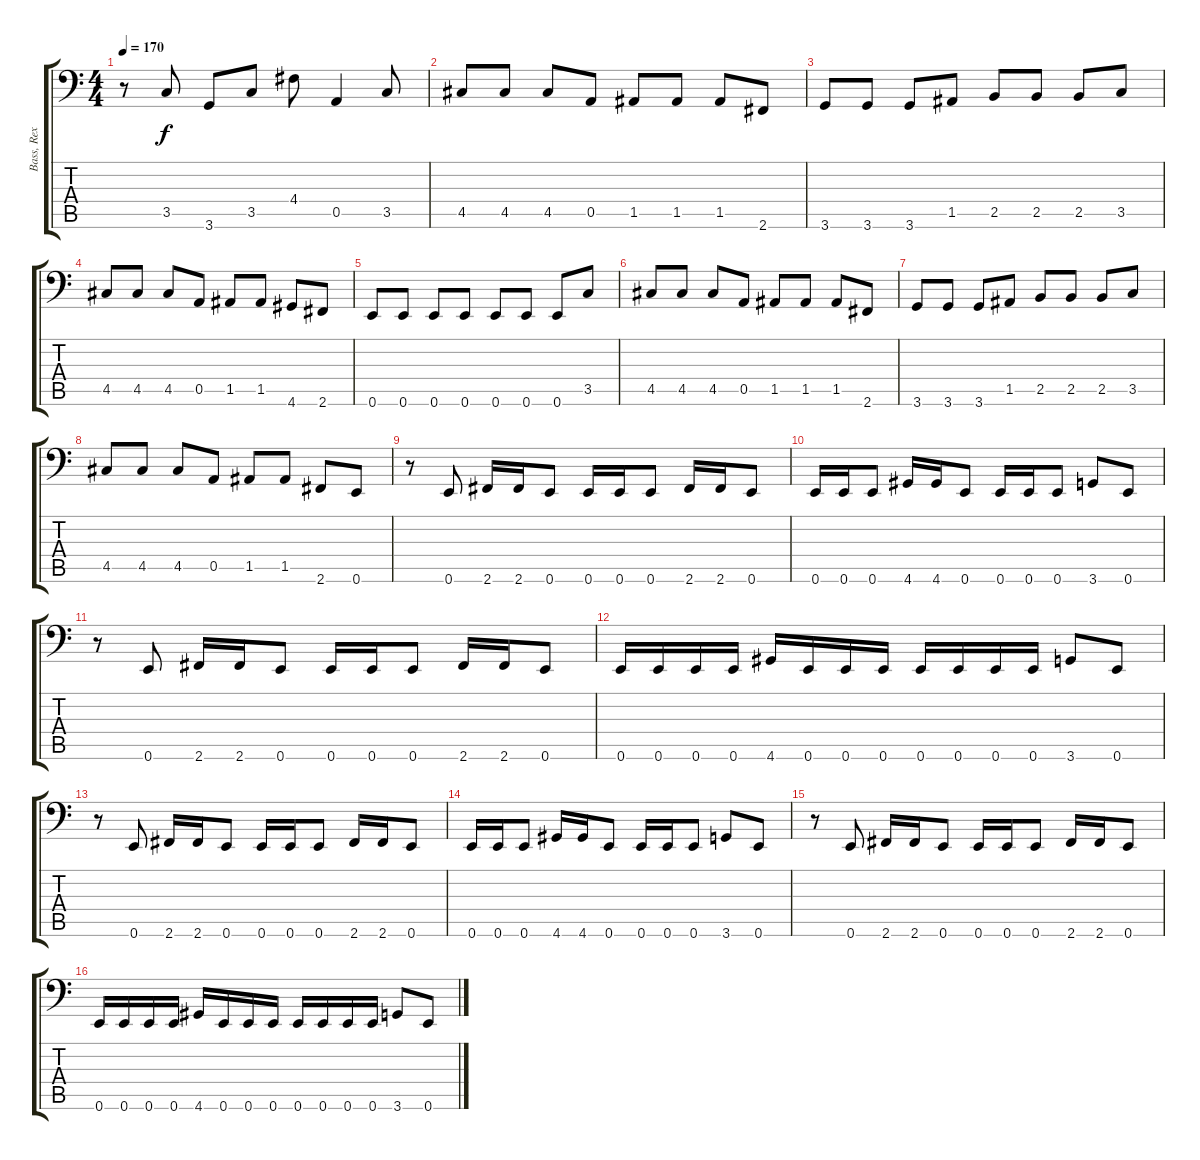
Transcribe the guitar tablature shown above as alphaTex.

\track ("Bass, Rex" "Bass, Rex") {instrument electricbasspick}
\staff {score tabs}
\tuning (E3 B2 G2 D2 A1 E1) {hide}
\ts (4 4)
\tempo 170
\clef f4
\ks c
r.8{dy f} 3.5.8 3.6.8 3.5.8 4.4.8 0.5.4 3.5.8 |
4.5.8 4.5.8 4.5.8 0.5.8 1.5.8 1.5.8 1.5.8 2.6.8 |
3.6.8 3.6.8 3.6.8 1.5.8 2.5.8 2.5.8 2.5.8 3.5.8 |
4.5.8 4.5.8 4.5.8 0.5.8 1.5.8 1.5.8 4.6.8 2.6.8 |
0.6.8 0.6.8 0.6.8 0.6.8 0.6.8 0.6.8 0.6.8 3.5.8 |
4.5.8 4.5.8 4.5.8 0.5.8 1.5.8 1.5.8 1.5.8 2.6.8 |
3.6.8 3.6.8 3.6.8 1.5.8 2.5.8 2.5.8 2.5.8 3.5.8 |
4.5.8 4.5.8 4.5.8 0.5.8 1.5.8 1.5.8 2.6.8 0.6.8 |
r.8 0.6.8 2.6.16 2.6.16 0.6.8 0.6.16 0.6.16 0.6.8 2.6.16 2.6.16 0.6.8 |
0.6.16 0.6.16 0.6.8 4.6.16 4.6.16 0.6.8 0.6.16 0.6.16 0.6.8 3.6.8 0.6.8 |
r.8 0.6.8 2.6.16 2.6.16 0.6.8 0.6.16 0.6.16 0.6.8 2.6.16 2.6.16 0.6.8 |
0.6.16 0.6.16 0.6.16 0.6.16 4.6.16 0.6.16 0.6.16 0.6.16 0.6.16 0.6.16 0.6.16 0.6.16 3.6.8 0.6.8 |
r.8 0.6.8 2.6.16 2.6.16 0.6.8 0.6.16 0.6.16 0.6.8 2.6.16 2.6.16 0.6.8 |
0.6.16 0.6.16 0.6.8 4.6.16 4.6.16 0.6.8 0.6.16 0.6.16 0.6.8 3.6.8 0.6.8 |
r.8 0.6.8 2.6.16 2.6.16 0.6.8 0.6.16 0.6.16 0.6.8 2.6.16 2.6.16 0.6.8 |
0.6.16 0.6.16 0.6.16 0.6.16 4.6.16 0.6.16 0.6.16 0.6.16 0.6.16 0.6.16 0.6.16 0.6.16 3.6.8 0.6.8
